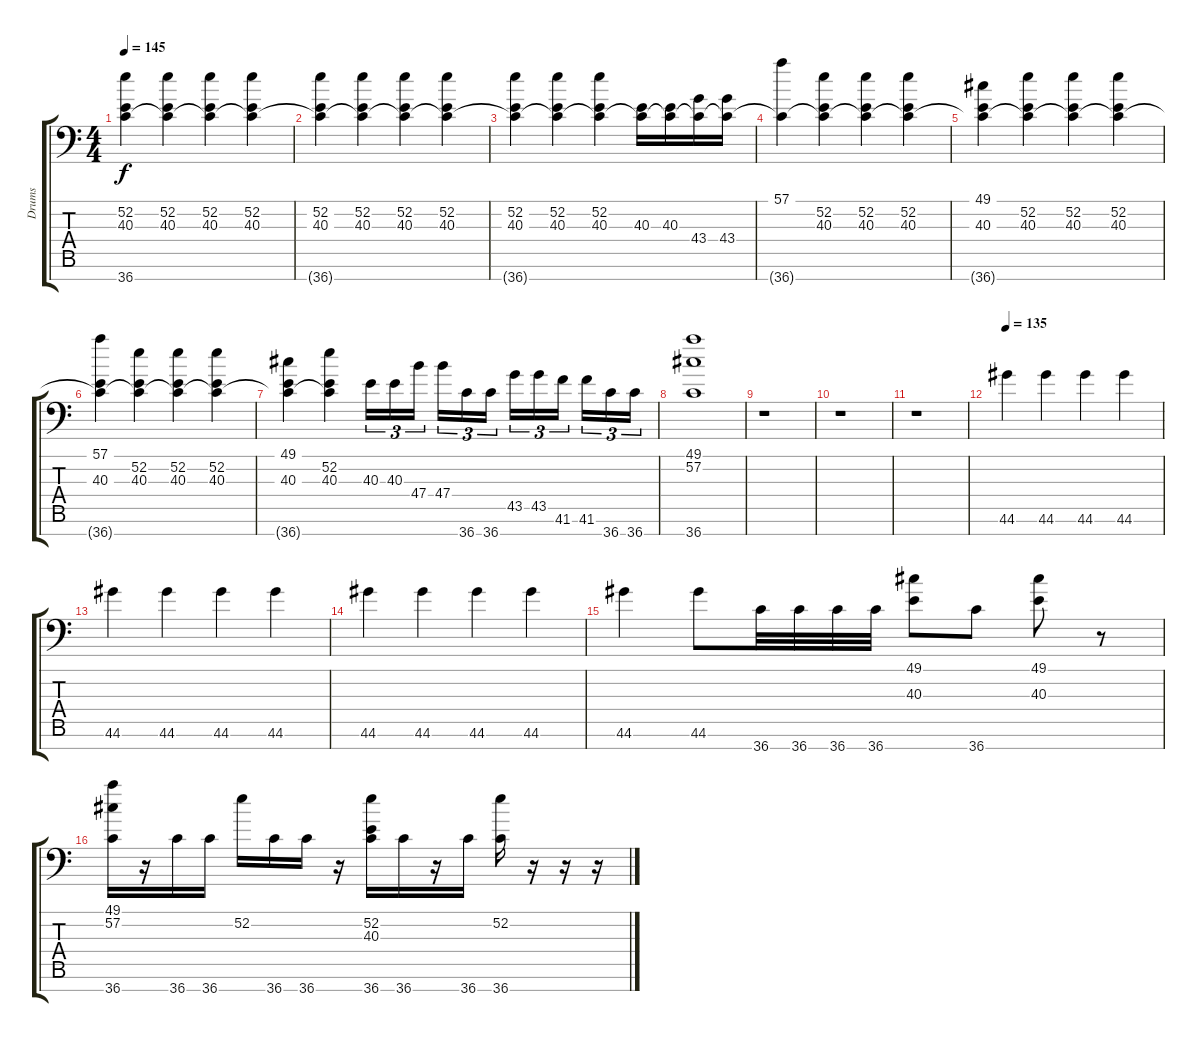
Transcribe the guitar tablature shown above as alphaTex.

\track ("Drums" "Drums") {instrument acousticgrandpiano}
\staff {score tabs}
\tuning (C-1 C-1 C-1 C-1 C-1 C-1 C-1) {hide}
\ts (4 4)
\tempo 145
\clef f4
\ks c
(52.2 40.3 36.7{t}).4{dy f} (52.2 40.3 36.7{t}).4 (52.2 40.3 36.7{t}).4 (52.2 40.3 36.7{t}).4 |
(52.2 40.3 36.7{t}).4 (52.2 40.3 36.7{t}).4 (52.2 40.3 36.7{t}).4 (52.2 40.3 36.7{t}).4 |
(52.2 40.3 36.7{t}).4 (52.2 40.3 36.7{t}).4 (52.2 40.3 36.7{t}).4 (40.3 36.7{t}).16 (40.3 36.7{t}).16 (43.4 36.7{t}).16 (43.4 36.7{t}).16 |
(57.1 36.7{t}).4 (52.2 40.3 36.7{t}).4 (52.2 40.3 36.7{t}).4 (52.2 40.3 36.7{t}).4 |
(49.1 40.3 36.7{t}).4 (52.2 40.3 36.7{t}).4 (52.2 40.3 36.7{t}).4 (52.2 40.3 36.7{t}).4 |
(57.1 40.3 36.7{t}).4 (52.2 40.3 36.7{t}).4 (52.2 40.3 36.7{t}).4 (52.2 40.3 36.7{t}).4 |
(49.1 40.3 36.7{t}).4 (52.2 40.3 36.7{t}).4 40.3.16{tu (3 2)} 40.3.16{tu (3 2)} 47.4.16{tu (3 2)} 47.4.16{tu (3 2)} 36.7.16{tu (3 2)} 36.7.16{tu (3 2)} 43.5.16{tu (3 2)} 43.5.16{tu (3 2)} 41.6.16{tu (3 2)} 41.6.16{tu (3 2)} 36.7.16{tu (3 2)} 36.7.16{tu (3 2)} |
(49.1 57.2 36.7).1 |
r.1 |
r.1 |
r.1 |
\tempo 135
44.6.4 44.6.4 44.6.4 44.6.4 |
44.6.4 44.6.4 44.6.4 44.6.4 |
44.6.4 44.6.4 44.6.4 44.6.4 |
44.6.4 44.6.8 36.7.32 36.7.32 36.7.32 36.7.32 (49.1 40.3).8 36.7.8 (49.1 40.3).8 r.8 |
(49.1 57.2 36.7).16 r.16 36.7.16 36.7.16 52.2.16 36.7.16 36.7.16 r.16 (52.2 40.3 36.7).16 36.7.16 r.16 36.7.16 (52.2 36.7).16 r.16 r.16 r.16
